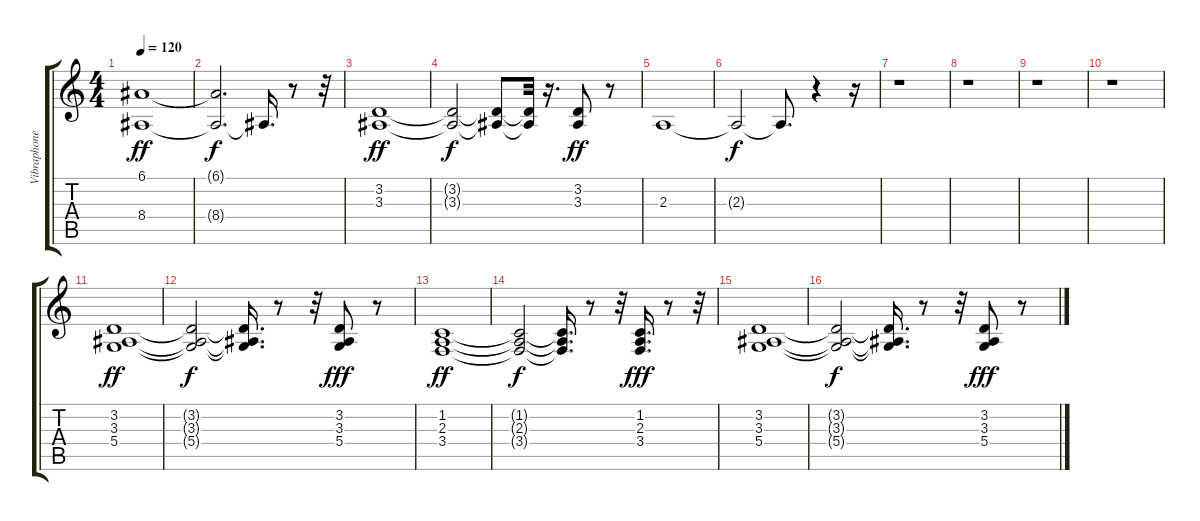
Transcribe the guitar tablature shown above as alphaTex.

\track ("Vibraphone" "Vibraphone") {instrument vibraphone}
\staff {score tabs}
\tuning (E4 B3 G3 D3 A2 E2) {hide}
\ts (4 4)
\tempo 120
\clef g2
\ks c
(6.1 8.4).1{dy ff} |
(6.1{t} 8.4{t}).2{d dy f} 8.4{t}.16{d} r.8 r.32 |
(3.2 3.3).1{dy ff} |
(3.2{t} 3.3{t}).2{dy f} (3.2{t} 3.3{t}).8 (3.2{t} 3.3{t}).32 r.16{d} (3.2 3.3).8{dy ff} r.8 |
2.3.1 |
2.3{t}.2{dy f} 2.3{t}.8{d} r.4 r.16 |
r.1 |
r.1 |
r.1 |
r.1 |
(3.2 3.3 5.4).1{dy ff volume 11} |
(3.2{t} 3.3{t} 5.4{t}).2{dy f} (3.2{t} 3.3{t} 5.4{t}).16{d} r.8 r.32 (3.2 3.3 5.4).8{dy fff} r.8 |
(1.2 2.3 3.4).1{dy ff} |
(1.2{t} 2.3{t} 3.4{t}).2{dy f} (1.2{t} 2.3{t} 3.4{t}).16{d} r.8 r.32 (1.2 2.3 3.4).16{d dy fff} r.8 r.32 |
(3.2 3.3 5.4).1 |
(3.2{t} 3.3{t} 5.4{t}).2{dy f} (3.2{t} 3.3{t} 5.4{t}).16{d} r.8 r.32 (3.2 3.3 5.4).8{dy fff} r.8
